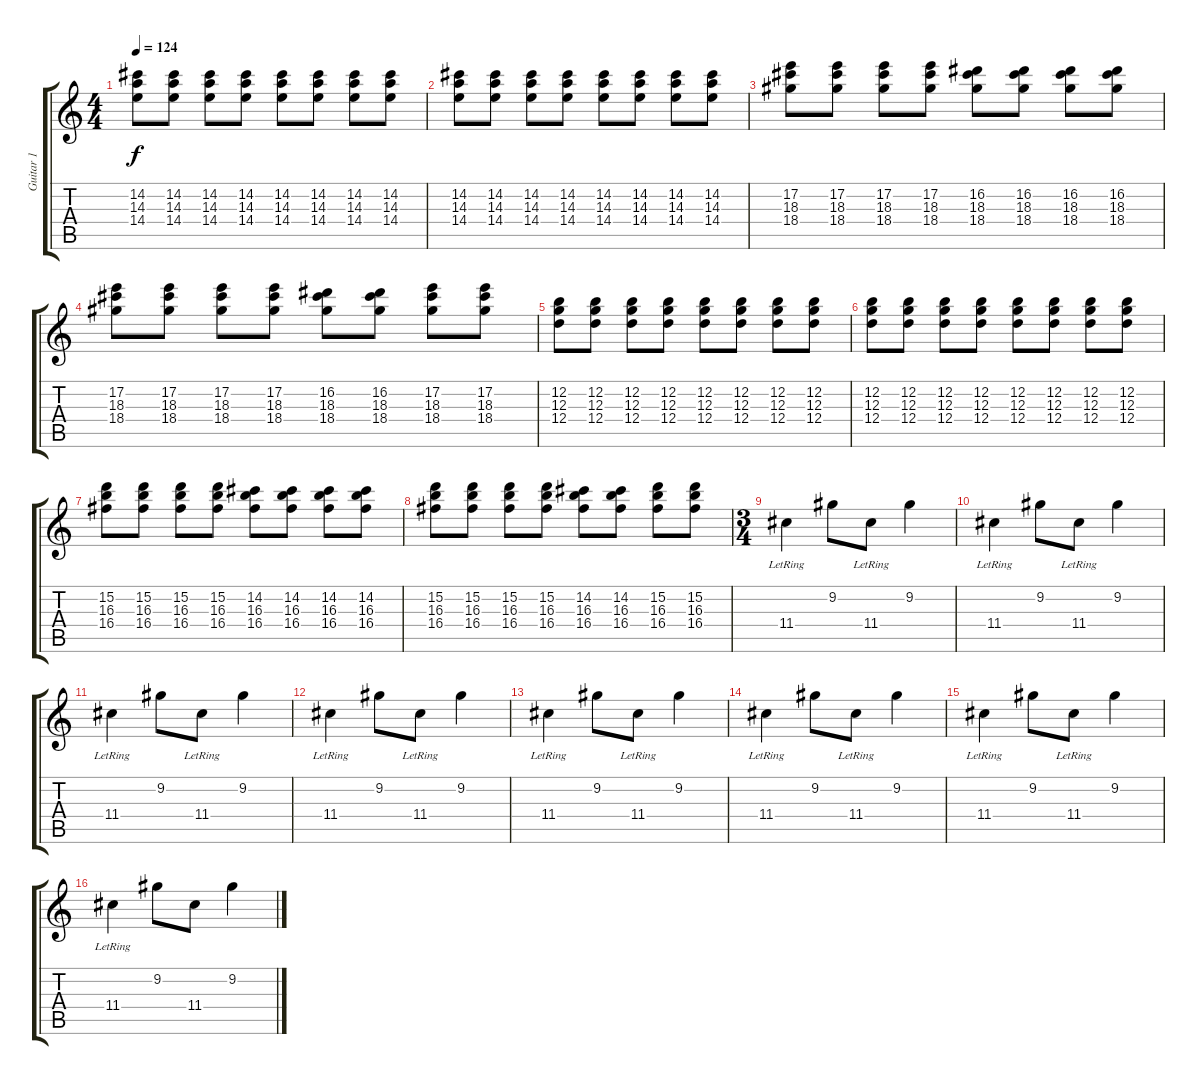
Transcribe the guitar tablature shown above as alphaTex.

\track ("Guitar 1" "Guitar 1") {instrument overdrivenguitar}
\staff {score tabs}
\tuning (E4 B3 G3 D3 A2 E2) {hide}
\ts (4 4)
\tempo 124
\clef g2
\ks c
(14.2 14.3 14.4).8{dy f volume 8} (14.2 14.3 14.4).8 (14.2 14.3 14.4).8 (14.2 14.3 14.4).8 (14.2 14.3 14.4).8 (14.2 14.3 14.4).8 (14.2 14.3 14.4).8 (14.2 14.3 14.4).8 |
(14.2 14.3 14.4).8 (14.2 14.3 14.4).8 (14.2 14.3 14.4).8 (14.2 14.3 14.4).8 (14.2 14.3 14.4).8 (14.2 14.3 14.4).8 (14.2 14.3 14.4).8 (14.2 14.3 14.4).8 |
(17.2 18.3 18.4).8 (17.2 18.3 18.4).8 (17.2 18.3 18.4).8 (17.2 18.3 18.4).8 (16.2 18.3 18.4).8 (16.2 18.3 18.4).8 (16.2 18.3 18.4).8 (16.2 18.3 18.4).8 |
(17.2 18.3 18.4).8 (17.2 18.3 18.4).8 (17.2 18.3 18.4).8 (17.2 18.3 18.4).8 (16.2 18.3 18.4).8 (16.2 18.3 18.4).8 (17.2 18.3 18.4).8 (17.2 18.3 18.4).8 |
(12.2 12.3 12.4).8 (12.2 12.3 12.4).8 (12.2 12.3 12.4).8 (12.2 12.3 12.4).8 (12.2 12.3 12.4).8 (12.2 12.3 12.4).8 (12.2 12.3 12.4).8 (12.2 12.3 12.4).8 |
(12.2 12.3 12.4).8 (12.2 12.3 12.4).8 (12.2 12.3 12.4).8 (12.2 12.3 12.4).8 (12.2 12.3 12.4).8 (12.2 12.3 12.4).8 (12.2 12.3 12.4).8 (12.2 12.3 12.4).8 |
(15.2 16.3 16.4).8 (15.2 16.3 16.4).8 (15.2 16.3 16.4).8 (15.2 16.3 16.4).8 (14.2 16.3 16.4).8 (14.2 16.3 16.4).8 (14.2 16.3 16.4).8 (14.2 16.3 16.4).8 |
(15.2 16.3 16.4).8 (15.2 16.3 16.4).8 (15.2 16.3 16.4).8 (15.2 16.3 16.4).8 (14.2 16.3 16.4).8 (14.2 16.3 16.4).8 (15.2 16.3 16.4).8 (15.2 16.3 16.4).8 |
\ts (3 4)
11.4{lr}.4{volume 13} 9.2.8 11.4{lr}.8 9.2.4 |
11.4{lr}.4 9.2.8 11.4{lr}.8 9.2.4 |
11.4{lr}.4 9.2.8 11.4{lr}.8 9.2.4 |
11.4{lr}.4 9.2.8 11.4{lr}.8 9.2.4 |
11.4{lr}.4 9.2.8 11.4{lr}.8 9.2.4 |
11.4{lr}.4 9.2.8 11.4{lr}.8 9.2.4 |
11.4{lr}.4 9.2.8 11.4{lr}.8 9.2.4 |
11.4{lr}.4 9.2.8 11.4.8 9.2.4
